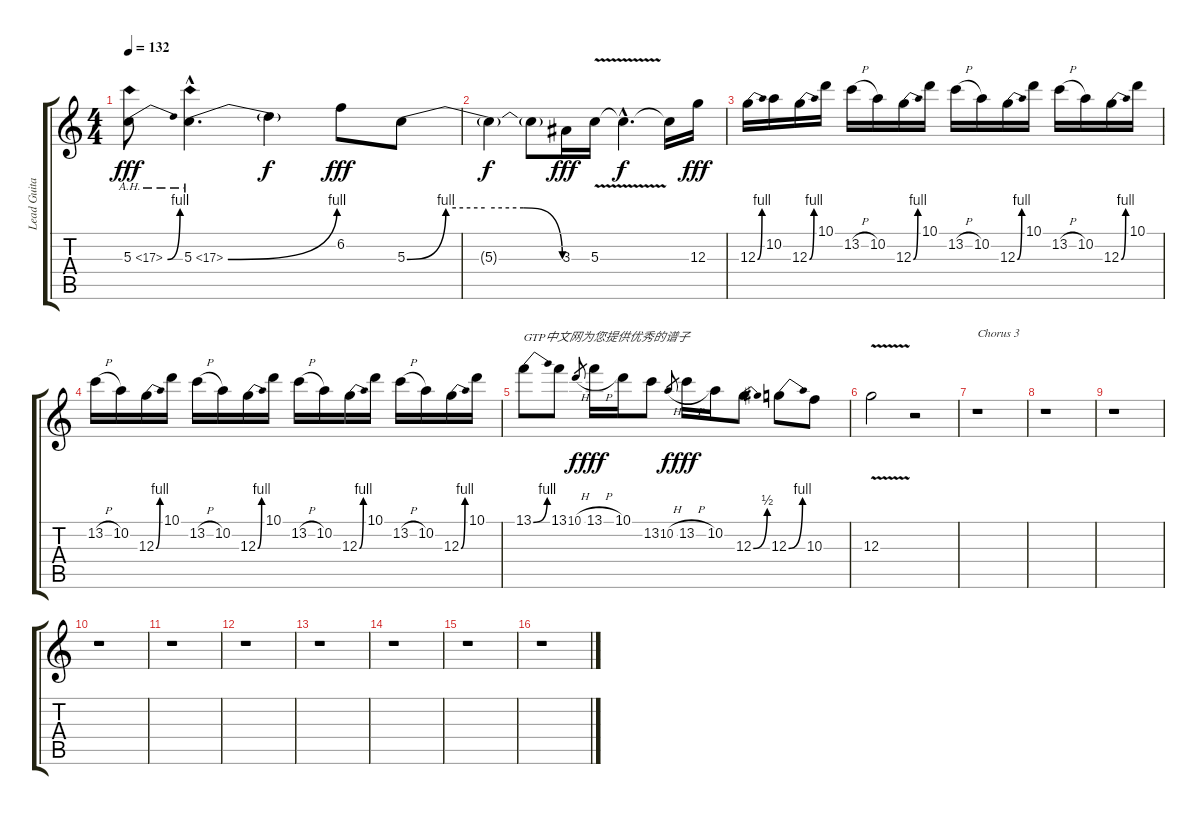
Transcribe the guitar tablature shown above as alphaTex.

\track ("Lead Guitar" "Lead Guita") {instrument distortionguitar}
\staff {score tabs}
\tuning (E4 B3 G3 D3 A2 E2) {hide}
\ts (4 4)
\tempo 132
\clef g2
\ks c
5.3{be (bend 0 0 60 4) ah 12}.8{dy fff} 5.3{be (bend 0 0 60 4) ah 12 hac}.4{d} 5.3{t}.4{dy f} 6.2.8{dy fff} 5.3{be (custom 0 0 15 4 30 4 45 4 60 0)}.8 |
5.3{t}.4{dy f} 5.3{t}.8 3.3.16{dy fff} 5.3{v}.16 5.3{hac t}.4{d dy f} 5.3{t}.16 12.3.16{dy fff} |
12.3{be (bend 0 0 60 4)}.16 10.2.16 12.3{be (bend 0 0 60 4)}.16 10.1.16 13.2{h}.16 10.2.16 12.3{be (bend 0 0 60 4)}.16 10.1.16 13.2{h}.16 10.2.16 12.3{be (bend 0 0 60 4)}.16 10.1.16 13.2{h}.16 10.2.16 12.3{be (bend 0 0 60 4)}.16 10.1.16 |
13.2{h}.16 10.2.16 12.3{be (bend 0 0 60 4)}.16 10.1.16 13.2{h}.16 10.2.16 12.3{be (bend 0 0 60 4)}.16 10.1.16 13.2{h}.16 10.2.16 12.3{be (bend 0 0 60 4)}.16 10.1.16 13.2{h}.16 10.2.16 12.3{be (bend 0 0 60 4)}.16 10.1.16 |
13.1{be (bend 0 0 60 4)}.8{txt "GTP中文网为您提供优秀的谱子"} 13.1.8 10.1{h}.8{gr dy f} 13.1{h}.16{dy fff} 10.1.16 13.2.8 10.2{h}.8{gr dy f} 13.2{h}.16{dy fff} 10.2.16 12.3{be (bend 0 0 60 2)}.8 12.3{be (bend 0 0 60 4)}.8 10.3.8 |
12.3{v}.2 r.2 |
r.1{txt "Chorus 3"} |
r.1 |
r.1 |
r.1 |
r.1 |
r.1 |
r.1 |
r.1 |
r.1 |
r.1
